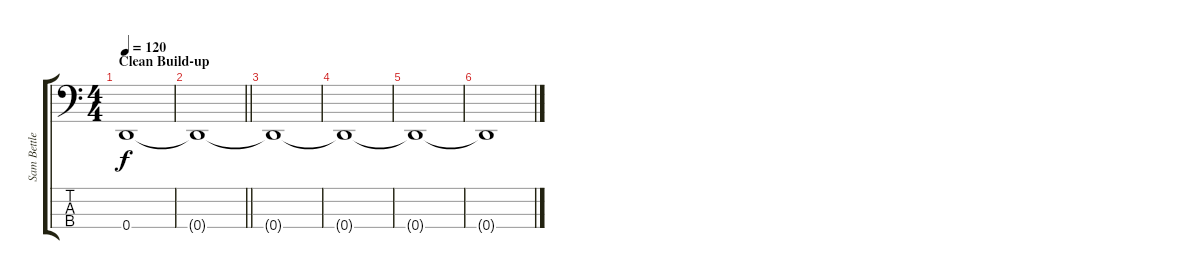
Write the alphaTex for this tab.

\track ("Sam Bettley" "Sam Bettle") {instrument electricbasspick}
\staff {score tabs}
\tuning (G2 D2 A1 D1) {hide}
\ts (4 4)
\section ("" "Clean Build-up")
\tempo 120
\clef f4
\ks c
0.4.1{dy f volume 3} |
\barLineRight lightlight
0.4{t}.1 |
0.4{t}.1 |
0.4{t}.1 |
0.4{t}.1{volume 0} |
0.4{t}.1
